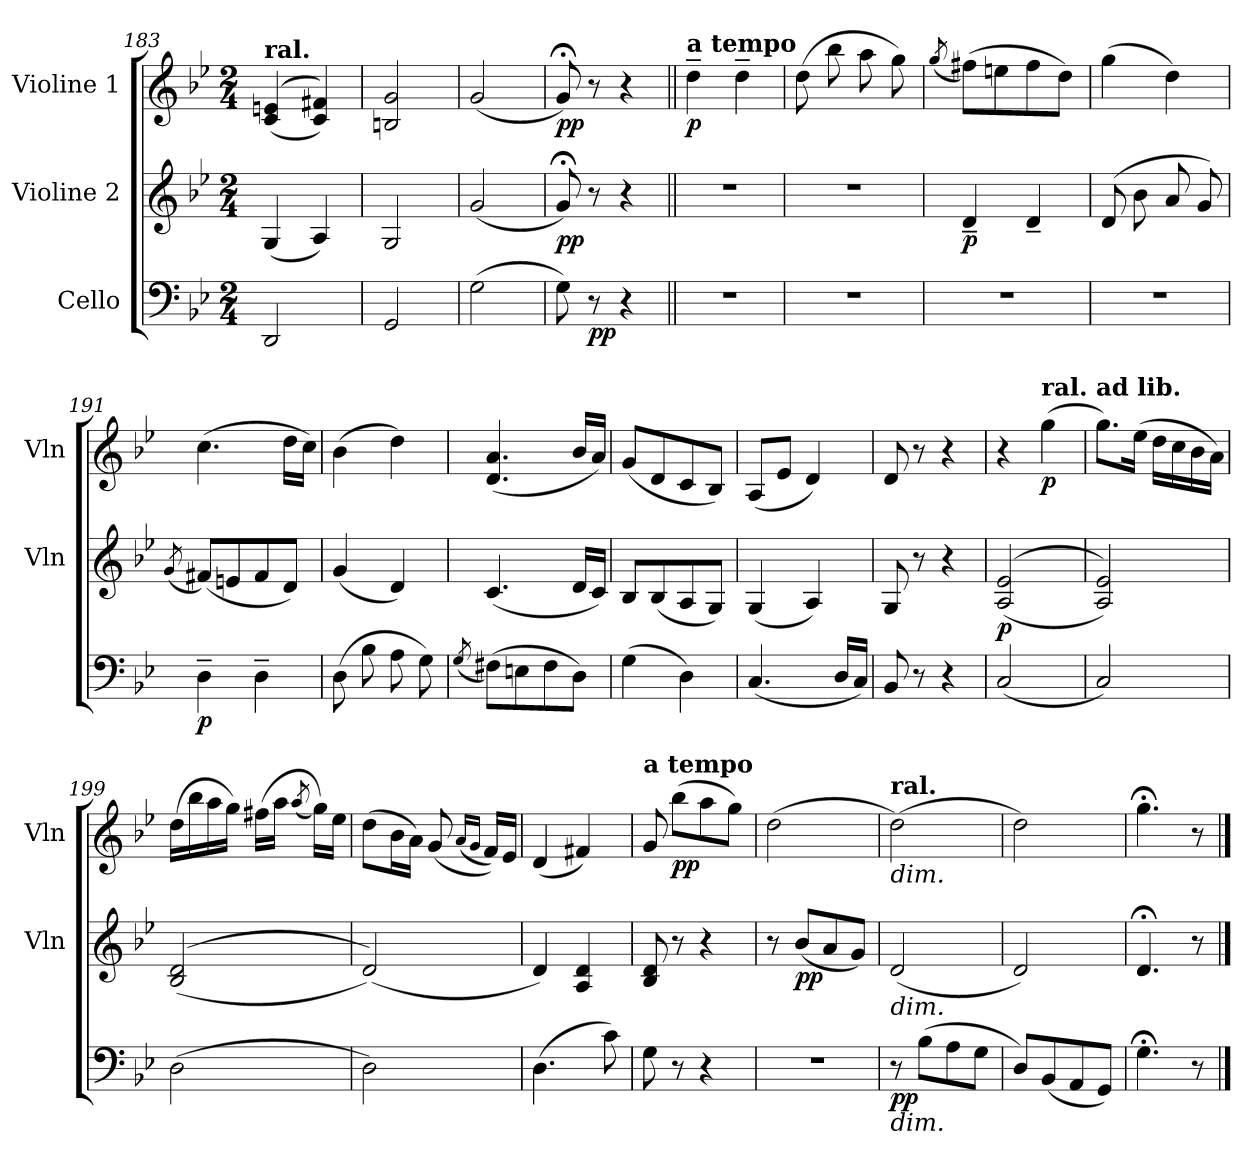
**kern	**dynam	**kern	**dynam	**kern	**dynam
*part3	*part3	*part2	*part2	*part1	*part1
*staff3	*staff3	*staff2	*staff2	*staff1	*staff1
*I"Cello	*	*I"Violine 2	*	*I"Violine 1	*
*	*	*I'Vln	*	*I'Vln	*
*clefF4	*	*clefG2	*	*clefG2	*
*k[b-e-]	*	*k[b-e-]	*	*k[b-e-]	*
*B-:	*	*B-:	*	*B-:	*
*M2/4	*	*M2/4	*	*M2/4	*
=183	=183	=183	=183	=183	=183
!	!	!	!	!LO:TX:a:B:t=ral.	!
2DD	.	(<4G	.	(<(>4c 4e	.
.	.	4A)	.	4c 4f#))	.
=184	=184	=184	=184	=184	=184
2GG	.	2G	.	2B 2g	.
=185	=185	=185	=185	=185	=185
(>2G	.	(<2g	.	(<2g	.
=186	=186	=186	=186	=186	=186
!	!	!	!LO:DY:b	!	!LO:DY:b
8G)	.	8g;<)	pp	8g;<)	pp
!	!LO:DY:b	!	!	!	!
8r	pp	8r	.	8r	.
4r	.	4r	.	4r	.
=187||	=187||	=187||	=187||	=187||	=187||
!	!	!	!	!LO:TX:a:B:t=a tempo	!
!	!	!	!	!	!LO:DY:b
2r	.	2r	.	4dd~	p
.	.	.	.	4dd~	.
=188	=188	=188	=188	=188	=188
2r	.	2r	.	(>8dd	.
.	.	.	.	8bb-	.
.	.	.	.	8aa	.
.	.	.	.	8gg)	.
=189	=189	=189	=189	=189	=189
.	.	.	.	(>8qgg/	.
!	!	!	!LO:DY:b	!	!
2r	.	4d~	p	(>8ff#XL)	.
.	.	.	.	8een	.
.	.	4d~	.	8ff#	.
.	.	.	.	8ddJ)	.
!!LO:LB:g=z
=190	=190	=190	=190	=190	=190
2r	.	(<8d	.	(>4gg	.
.	.	8b-	.	.	.
.	.	8a	.	4dd)	.
.	.	8g)	.	.	.
=191	=191	=191	=191	=191	=191
.	.	(<8qg/	.	.	.
!	!LO:DY:b	!	!	!	!
4D~	p	(<8f#XL)	.	(>4.cc	.
.	.	8en	.	.	.
4D~	.	8f#	.	.	.
.	.	8dJ)	.	16ddLL	.
.	.	.	.	16ccJJ)	.
=192	=192	=192	=192	=192	=192
(>8D	.	(<4g	.	(>4b-	.
8B-	.	.	.	.	.
8A	.	4d)	.	4dd)	.
8G)	.	.	.	.	.
=193	=193	=193	=193	=193	=193
(>8qG/	.	.	.	.	.
(>8F#XL)	.	(<4.c	.	(<4.d 4.a	.
8En	.	.	.	.	.
8F#	.	.	.	.	.
8DJ)	.	16dLL	.	16b-LL	.
.	.	16cJJ)	.	16aJJ)	.
=194	=194	=194	=194	=194	=194
(>4G	.	8B-L	.	(<8gL	.
.	.	(<8B-	.	8d	.
4D)	.	8A	.	8c	.
.	.	8GJ)	.	8B-J)	.
=195	=195	=195	=195	=195	=195
(<4.C	.	(<4G	.	(<8AL	.
.	.	.	.	8e-J	.
.	.	4A)	.	4d)	.
16DLL	.	.	.	.	.
16CJJ)	.	.	.	.	.
=196	=196	=196	=196	=196	=196
8BB-	.	8G	.	8d	.
8r	.	8r	.	8r	.
4r	.	4r	.	4r	.
=197	=197	=197	=197	=197	=197
!	!	!	!LO:DY:b	!	!
(<2C	.	(>(<2A 2e-	p	4r	.
!	!	!	!	!LO:TX:a:B:t=ral. ad lib.	!
!	!	!	!	!	!LO:DY:b
.	.	.	.	(>4gg	p
=198	=198	=198	=198	=198	=198
2C)	.	2A 2e-))	.	8.ggL)	.
.	.	.	.	(>16ee-Jk	.
.	.	.	.	16ddLL	.
.	.	.	.	16cc	.
.	.	.	.	16b-	.
.	.	.	.	16aJJ)	.
!!LO:LB:g=z
=199	=199	=199	=199	=199	=199
(>2D	.	(>(<2B- 2d	.	(>16ddLL	.
.	.	.	.	16bb-	.
.	.	.	.	16aa	.
.	.	.	.	16ggJJ)	.
.	.	.	.	(>16ff#XLL	.
.	.	.	.	16aaJJ	.
.	.	.	.	(>8qaa/	.
.	.	.	.	16ggLL))	.
.	.	.	.	16ee-JJ	.
=200	=200	=200	=200	=200	=200
2D)	.	(<2d))	.	(>8ddL	.
.	.	.	.	16b-L	.
.	.	.	.	16aJJ)	.
.	.	.	.	(<8g	.
.	.	.	.	(<16qaLL	.
.	.	.	.	16qgJJ	.
.	.	.	.	16fLL))	.
.	.	.	.	16e-JJ	.
=201	=201	=201	=201	=201	=201
(>4.D	.	4d)	.	(<4d	.
.	.	4A 4d	.	4f#X)	.
8c)	.	.	.	.	.
=202	=202	=202	=202	=202	=202
!	!	!	!	!LO:TX:a:B:t=a tempo	!
8G	.	8B- 8d	.	8g	.
!	!	!	!	!	!LO:DY:b
8r	.	8r	.	(>8bb-L	pp
4r	.	4r	.	8aa	.
.	.	.	.	8ggJ)	.
=203	=203	=203	=203	=203	=203
2r	.	8r	.	(>2dd	.
!	!	!	!LO:DY:b	!	!
.	.	(<8b-L	pp	.	.
.	.	8a	.	.	.
.	.	8gJ)	.	.	.
=204	=204	=204	=204	=204	=204
!	!	!	!	!LO:TX:a:B:t=ral.	!
!	!	!	!	!LO:TX:b:i:t=dim.	!
!	!	!LO:TX:b:i:t=dim.	!	!	!
!LO:TX:b:i:t=dim.	!	!	!	!	!
!	!LO:DY:b	!	!	!	!
8r	pp	(<2d	.	(>2dd)	.
(>8B-L	.	.	.	.	.
8A	.	.	.	.	.
8GJ	.	.	.	.	.
=205	=205	=205	=205	=205	=205
8DL)	.	2d)	.	2dd)	.
(<8BB-	.	.	.	.	.
8AA	.	.	.	.	.
8GGJ)	.	.	.	.	.
=206	=206	=206	=206	=206	=206
4.G;<	.	4.d;<	.	4.gg;<	.
8r	.	8r	.	8r	.
==	==	==	==	==	==
*-	*-	*-	*-	*-	*-
